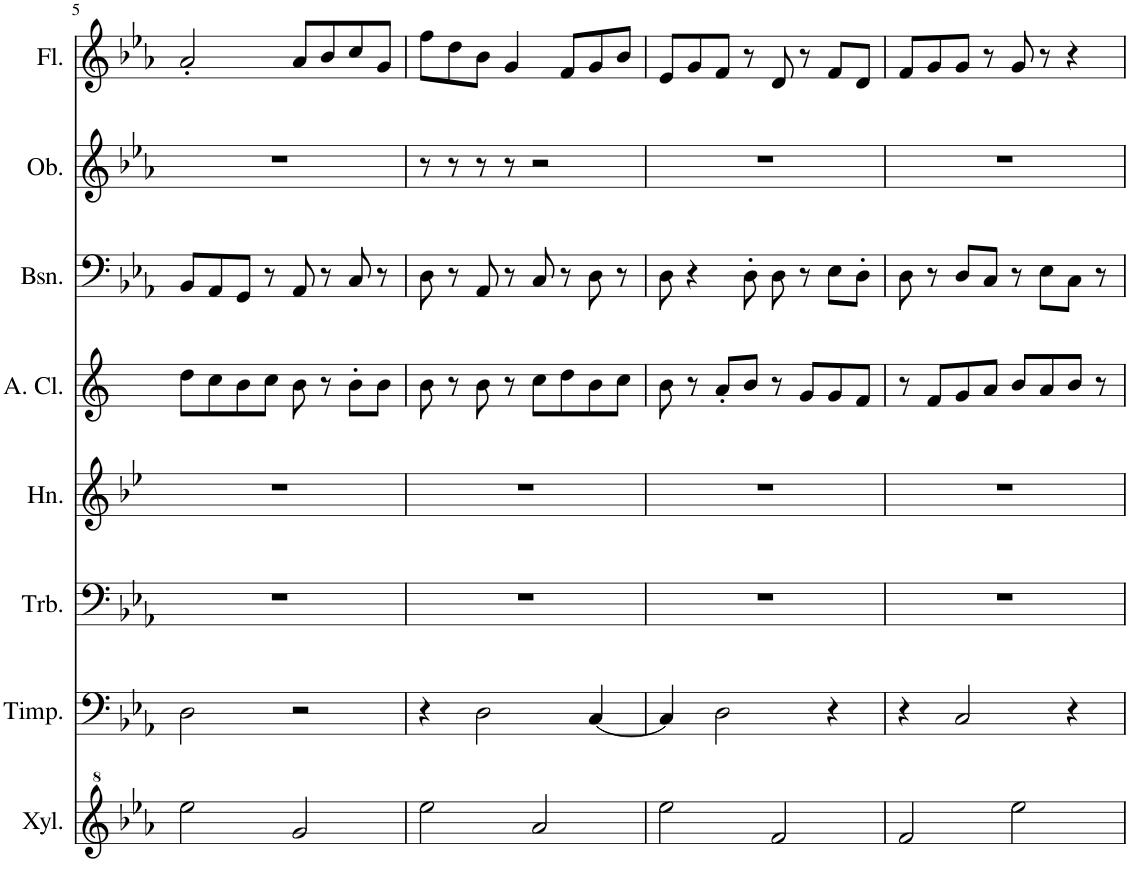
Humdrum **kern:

**kern	**kern	**kern	**kern	**kern	**kern	**kern	**kern
*part8	*part7	*part6	*part5	*part4	*part3	*part2	*part1
*staff8	*staff7	*staff6	*staff5	*staff4	*staff3	*staff2	*staff1
*I"Xylophone	*I"Timpani	*I"Trombone	*I"Horn	*I"Alto Clarinet	*I"Bassoon	*I"Oboe	*I"Flute
*I'Xyl.	*I'Timp.	*I'Trb.	*I'Hn.	*I'A. Cl.	*I'Bsn.	*I'Ob.	*I'Fl.
!!LO:PB:g=z
*clefG^2	*clefF4	*clefF4	*clefG2	*clefG2	*clefF4	*clefG2	*clefG2
*	*	*	*Trd4c7	*Trd1c2	*	*	*
*k[b-e-a-]	*k[b-e-a-]	*k[b-e-a-]	*k[b-e-]	*k[]	*k[b-e-a-]	*k[b-e-a-]	*k[b-e-a-]
*M4/4	*M4/4	*M4/4	*M4/4	*M4/4	*M4/4	*M4/4	*M4/4
=5	=5	=5	=5	=5	=5	=5	=5
2eee-\	2D\	1r	1r	8dd\L	8BB-/L	1r	2a-'/
.	.	.	.	8cc\	8AA-/	.	.
.	.	.	.	8b\	8GG/J	.	.
.	.	.	.	8cc\J	8r	.	.
2gg/	2r	.	.	8b\	8AA-/	.	8a-/L
.	.	.	.	8r	8r	.	8b-/
.	.	.	.	8b'\L	8C/	.	8cc/
.	.	.	.	8b\J	8r	.	8g/J
=6	=6	=6	=6	=6	=6	=6	=6
2eee-\	4r	1r	1r	8b\	8D\	8r	8ff\L
.	.	.	.	8r	8r	8r	8dd\
.	2D\	.	.	8b\	8AA-/	8r	8b-\J
.	.	.	.	8r	8r	8r	4g/
2aa-/	.	.	.	8cc\L	8C/	2r	.
.	.	.	.	8dd\	8r	.	8f/L
.	[4C/	.	.	8b\	8D\	.	8g/
.	.	.	.	8cc\J	8r	.	8b-/J
=7	=7	=7	=7	=7	=7	=7	=7
2eee-\	4C/]	1r	1r	8b\	8D\	1r	8e-/L
.	.	.	.	8r	4r	.	8g/
.	2D\	.	.	8a'/L	.	.	8f/J
.	.	.	.	8b/J	8D'\	.	8r
2ff/	.	.	.	8r	8D\	.	8d/
.	.	.	.	8g/L	8r	.	8r
.	4r	.	.	8g/	8E-\L	.	8f/L
.	.	.	.	8f/J	8D'\J	.	8d/J
=8	=8	=8	=8	=8	=8	=8	=8
2ff/	4r	1r	1r	8r	8D\	1r	8f/L
.	.	.	.	8f/L	8r	.	8g/
.	2C/	.	.	8g/	8D/L	.	8g/J
.	.	.	.	8a/J	8C/J	.	8r
2eee-\	.	.	.	8b/L	8r	.	8g/
.	.	.	.	8a/	8E-\L	.	8r
.	4r	.	.	8b/J	8C\J	.	4r
.	.	.	.	8r	8r	.	.
=	=	=	=	=	=	=	=
*-	*-	*-	*-	*-	*-	*-	*-
